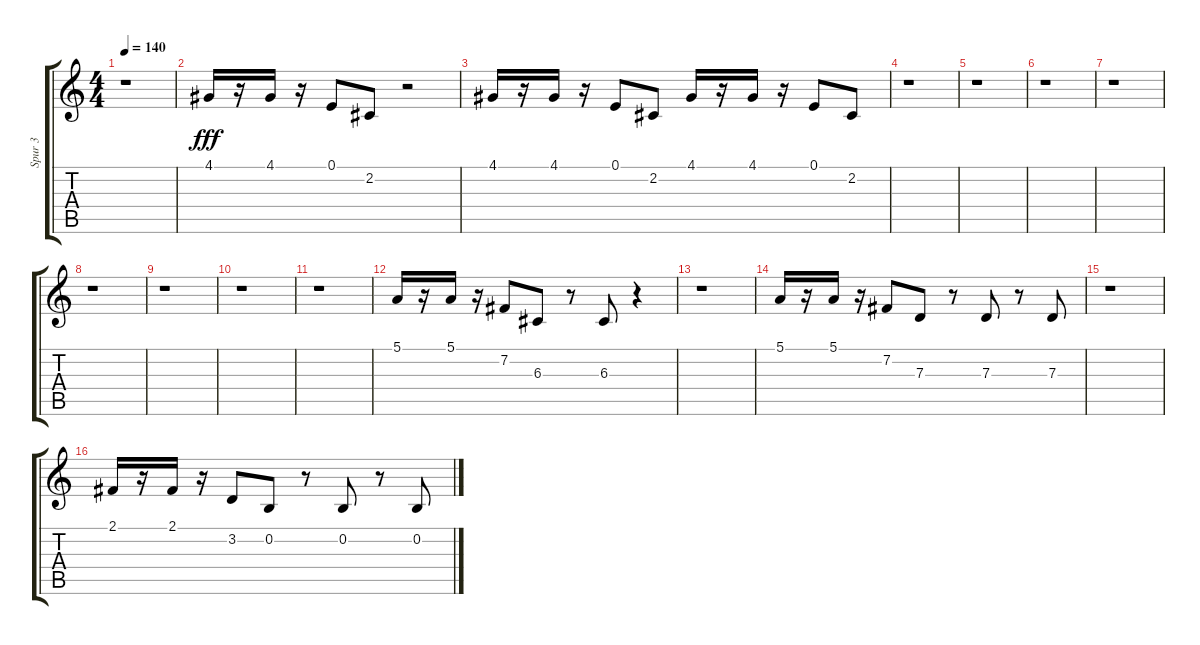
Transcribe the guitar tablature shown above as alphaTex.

\track ("Spur 3" "Spur 3") {instrument tremolostrings}
\staff {score tabs}
\tuning (E4 B3 G3 D3 A2 E2) {hide}
\ts (4 4)
\tempo 140
\clef g2
\ks c
r.1{dy fff} |
4.1.16 r.16 4.1.16 r.16 0.1.8 2.2.8 r.2 |
4.1.16 r.16 4.1.16 r.16 0.1.8 2.2.8 4.1.16 r.16 4.1.16 r.16 0.1.8 2.2.8 |
r.1 |
r.1 |
r.1 |
r.1 |
r.1 |
r.1 |
r.1 |
r.1 |
5.1.16 r.16 5.1.16 r.16 7.2.8 6.3.8 r.8 6.3.8 r.4 |
r.1 |
5.1.16 r.16 5.1.16 r.16 7.2.8 7.3.8 r.8 7.3.8 r.8 7.3.8 |
r.1 |
2.1.16 r.16 2.1.16 r.16 3.2.8 0.2.8 r.8 0.2.8 r.8 0.2.8
